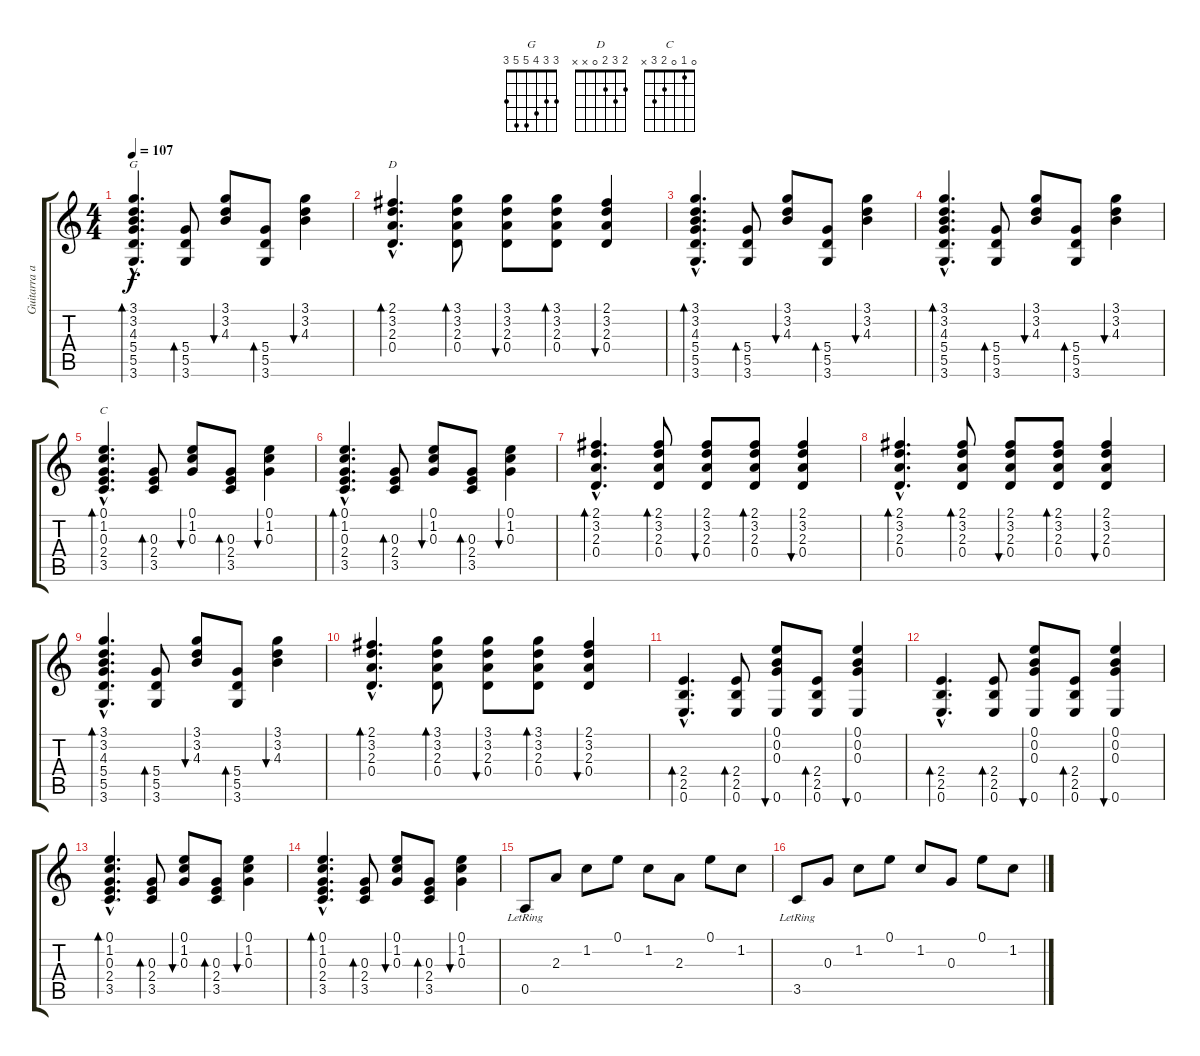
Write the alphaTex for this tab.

\track ("Guitarra acustica" "Guitarra a") {instrument acousticguitarsteel}
\staff {score tabs}
\tuning (E4 B3 G3 D3 A2 E2) {hide}
\chord ("G" 3 3 4 5 5 3)
\chord ("D" 2 3 2 0 x x)
\chord ("C" 0 1 0 2 3 x)
\ts (4 4)
\tempo 107
\clef g2
\ks c
(3.1{hac} 3.2{hac} 4.3{hac} 5.4{hac} 5.5{hac} 3.6{hac}).4{d bd 60 ch "G" dy f} (5.4 5.5 3.6).8{bd 60} (3.1 3.2 4.3).8{bu 60} (5.4 5.5 3.6).8{bd 60} (3.1 3.2 4.3).4{bu 60} |
(2.1{hac} 3.2{hac} 2.3{hac} 0.4{hac}).4{d bd 60 ch "D"} (3.1 3.2 2.3 0.4).8{bd 60} (3.1 3.2 2.3 0.4).8{bu 60} (3.1 3.2 2.3 0.4).8{bd 60} (2.1 3.2 2.3 0.4).4{bu 60} |
(3.1{hac} 3.2{hac} 4.3{hac} 5.4{hac} 5.5{hac} 3.6{hac}).4{d bd 60} (5.4 5.5 3.6).8{bd 60} (3.1 3.2 4.3).8{bu 60} (5.4 5.5 3.6).8{bd 60} (3.1 3.2 4.3).4{bu 60} |
(3.1{hac} 3.2{hac} 4.3{hac} 5.4{hac} 5.5{hac} 3.6{hac}).4{d bd 60} (5.4 5.5 3.6).8{bd 60} (3.1 3.2 4.3).8{bu 60} (5.4 5.5 3.6).8{bd 60} (3.1 3.2 4.3).4{bu 60} |
(0.1{hac} 1.2{hac} 0.3{hac} 2.4{hac} 3.5{hac}).4{d bd 60 ch "C"} (0.3 2.4 3.5).8{bd 60} (0.1 1.2 0.3).8{bu 60} (0.3 2.4 3.5).8{bd 60} (0.1 1.2 0.3).4{bu 60} |
(0.1{hac} 1.2{hac} 0.3{hac} 2.4{hac} 3.5{hac}).4{d bd 60} (0.3 2.4 3.5).8{bd 60} (0.1 1.2 0.3).8{bu 60} (0.3 2.4 3.5).8{bd 60} (0.1 1.2 0.3).4{bu 60} |
(2.1{hac} 3.2{hac} 2.3{hac} 0.4{hac}).4{d bd 60} (2.1 3.2 2.3 0.4).8{bd 60} (2.1 3.2 2.3 0.4).8{bu 60} (2.1 3.2 2.3 0.4).8{bd 60} (2.1 3.2 2.3 0.4).4{bu 60} |
(2.1{hac} 3.2{hac} 2.3{hac} 0.4{hac}).4{d bd 60} (2.1 3.2 2.3 0.4).8{bd 60} (2.1 3.2 2.3 0.4).8{bu 60} (2.1 3.2 2.3 0.4).8{bd 60} (2.1 3.2 2.3 0.4).4{bu 60} |
(3.1{hac} 3.2{hac} 4.3{hac} 5.4{hac} 5.5{hac} 3.6{hac}).4{d bd 60} (5.4 5.5 3.6).8{bd 60} (3.1 3.2 4.3).8{bu 60} (5.4 5.5 3.6).8{bd 60} (3.1 3.2 4.3).4{bu 60} |
(2.1{hac} 3.2{hac} 2.3{hac} 0.4{hac}).4{d bd 60} (3.1 3.2 2.3 0.4).8{bd 60} (3.1 3.2 2.3 0.4).8{bu 60} (3.1 3.2 2.3 0.4).8{bd 60} (2.1 3.2 2.3 0.4).4{bu 60} |
(2.4{hac} 2.5{hac} 0.6{hac}).4{d bd 60} (2.4 2.5 0.6).8{bd 60} (0.1 0.2 0.3 0.6).8{bu 60} (2.4 2.5 0.6).8{bd 60} (0.1 0.2 0.3 0.6).4{bu 60} |
(2.4{hac} 2.5{hac} 0.6{hac}).4{d bd 60} (2.4 2.5 0.6).8{bd 60} (0.1 0.2 0.3 0.6).8{bu 60} (2.4 2.5 0.6).8{bd 60} (0.1 0.2 0.3 0.6).4{bu 60} |
(0.1{hac} 1.2{hac} 0.3{hac} 2.4{hac} 3.5{hac}).4{d bd 60} (0.3 2.4 3.5).8{bd 60} (0.1 1.2 0.3).8{bu 60} (0.3 2.4 3.5).8{bd 60} (0.1 1.2 0.3).4{bu 60} |
(0.1{hac} 1.2{hac} 0.3{hac} 2.4{hac} 3.5{hac}).4{d bd 60} (0.3 2.4 3.5).8{bd 60} (0.1 1.2 0.3).8{bu 60} (0.3 2.4 3.5).8{bd 60} (0.1 1.2 0.3).4{bu 60} |
0.5{lr}.8 2.3.8 1.2.8 0.1.8 1.2.8 2.3.8 0.1.8 1.2.8 |
3.5{lr}.8 0.3.8 1.2.8 0.1.8 1.2.8 0.3.8 0.1.8 1.2.8
